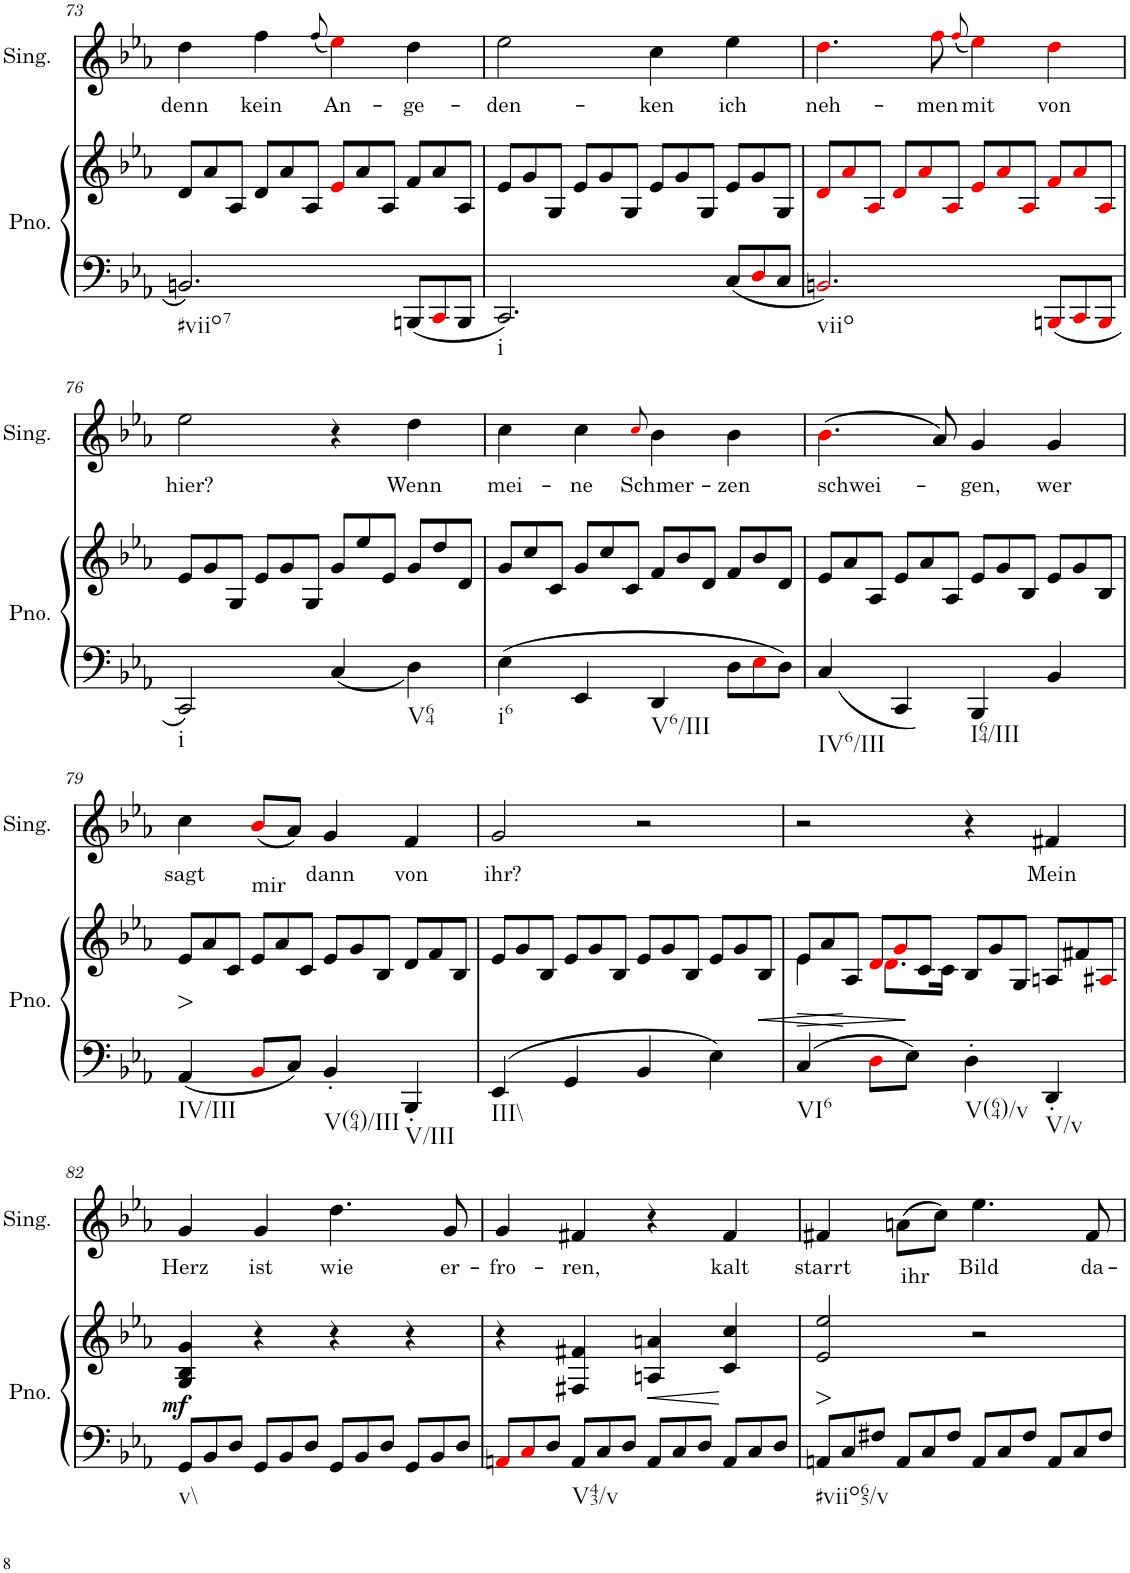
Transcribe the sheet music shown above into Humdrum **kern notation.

**kern	**kern	**dynam	**kern	**text
*part2	*part2	*part2	*part1	*part1
*staff3	*staff2	*staff2/3	*staff1	*staff1
*I"Pianoforte	*	*	*I"Singstimme	*
*I'Pno.	*	*	*I'Sing.	*
!!LO:PB:g=z
*clefF4	*clefG2	*	*clefG2	*
*k[b-e-a-]	*k[b-e-a-]	*	*k[b-e-a-]	*
*M4/4	*M4/4	*	*M4/4	*
*met(c)	*met(c)	*	*met(c)	*
*	*Xtuplet	*	*	*
=73	=73	=73	=73	=73
!LO:TX:b:t=#viio7	!	!	!	!
!	!	!	!	!LO:LY:b
2.BBn/	12d/L	.	4dd\	denn
.	12a-/	.	.	.
.	12A-/J	.	.	.
!	!	!	!	!LO:LY:b
.	12d/L	.	4ff\	kein
.	12a-/	.	.	.
.	12A-/J	.	.	.
.	.	.	(8qff/	.
!	!	!	!	!LO:LY:b
.	12e-i/L	.	4ee-i\)	An-
.	12a-/	.	.	.
.	12A-/J	.	.	.
*Xtuplet	*	*	*	*
!	!	!	!	!LO:LY:b
12BBBn/L	12f/L	.	4dd\	-ge-
12CCi/	12a-/	.	.	.
12BBB/J	12A-/J	.	.	.
=74	=74	=74	=74	=74
!LO:TX:b:t=i	!	!	!	!
!	!	!	!	!LO:LY:b
2.CC/	12e-/L	.	2ee-\	-den-
.	12g/	.	.	.
.	12G/J	.	.	.
.	12e-/L	.	.	.
.	12g/	.	.	.
.	12G/J	.	.	.
!	!	!	!	!LO:LY:b
.	12e-/L	.	4cc\	-ken
.	12g/	.	.	.
.	12G/J	.	.	.
!	!	!	!	!LO:LY:b
12C/L	12e-/L	.	4ee-\	ich
12Di/	12g/	.	.	.
12C/J	12G/J	.	.	.
=75	=75	=75	=75	=75
!LO:TX:b:t=viio	!	!	!	!
!	!	!	!	!LO:LY:b
2.BBni/	12di/L	.	4.ddi\	neh-
.	12a-i/	.	.	.
.	12A-i/J	.	.	.
.	12di/L	.	.	.
.	12a-i/	.	.	.
!	!	!	!	!LO:LY:b
.	.	.	8ffi\	-men
.	12A-i/J	.	.	.
.	.	.	(8qffi/	.
!	!	!	!	!LO:LY:b
.	12e-i/L	.	4ee-i\)	mit
.	12a-i/	.	.	.
.	12A-i/J	.	.	.
!	!	!	!	!LO:LY:b
12BBBni/L	12fi/L	.	4ddi\	von
12CCi/	12a-i/	.	.	.
12BBBi/J	12A-i/J	.	.	.
!!LO:LB:g=z
=76	=76	=76	=76	=76
!LO:TX:b:t=i	!	!	!	!
!	!	!	!	!LO:LY:b
2CC/	12e-/L	.	2ee-\	hier?
.	12g/	.	.	.
.	12G/J	.	.	.
.	12e-/L	.	.	.
.	12g/	.	.	.
.	12G/J	.	.	.
4C/	12g/L	.	4r	.
.	12ee-/	.	.	.
.	12e-/J	.	.	.
!LO:TX:b:t=V64	!	!	!	!
!	!	!	!	!LO:LY:b
4D\	12g/L	.	4dd\	Wenn
.	12dd/	.	.	.
.	12d/J	.	.	.
=77	=77	=77	=77	=77
!LO:TX:b:t=i6	!	!	!	!
!	!	!	!	!LO:LY:b
4E-\	12g/L	.	4cc\	mei-
.	12cc/	.	.	.
.	12c/J	.	.	.
!	!	!	!	!LO:LY:b
4EE-/	12g/L	.	4cc\	-ne
.	12cc/	.	.	.
.	12c/J	.	.	.
.	.	.	8qcci/	.
!LO:TX:b:t=V6/III	!	!	!	!
!	!	!	!	!LO:LY:b
4DD/	12f/L	.	4b-\	Schmer-
.	12b-/	.	.	.
.	12d/J	.	.	.
!	!	!	!	!LO:LY:b
12D\L	12f/L	.	4b-\	-zen
12E-i\	12b-/	.	.	.
12D\J	12d/J	.	.	.
=78	=78	=78	=78	=78
!LO:TX:b:t=IV6/III	!	!	!	!
!	!	!	!	!LO:LY:b
4C/	12e-/L	.	(4.b-i\	schwei-
.	12a-/	.	.	.
.	12A-/J	.	.	.
4CC/	12e-/L	.	.	.
.	12a-/	.	.	.
.	.	.	8a-/)	.
.	12A-/J	.	.	.
!LO:TX:b:t=I64/III	!	!	!	!
!	!	!	!	!LO:LY:b
4BBB-/	12e-/L	.	4g/	-gen,
.	12g/	.	.	.
.	12B-/J	.	.	.
!	!	!	!	!LO:LY:b
4BB-/	12e-/L	.	4g/	wer
.	12g/	.	.	.
.	12B-/J	.	.	.
!!LO:LB:g=z
=79	=79	=79	=79	=79
!LO:TX:b:t=IV/III	!	!	!	!
!	!	!LO:HP:b	!	!LO:LY:b
4AA-/	12e-/L	>	4cc\	sagt
.	12a-/	]	.	.
.	12c/J	.	.	.
!	!	!	!	!LO:LY:b
8BB-i/L	12e-/L	.	(8b-i/L	mir
.	12a-/	.	.	.
8C/J	.	.	8a-/J)	.
.	12c/J	.	.	.
!LO:TX:b:t=V(64)/III	!	!	!	!
!	!	!	!	!LO:LY:b
4BB-'</	12e-/L	.	4g/	dann
.	12g/	.	.	.
.	12B-/J	.	.	.
!LO:TX:b:t=V/III	!	!	!	!
!	!	!	!	!LO:LY:b
4BBB-'</	12d/L	.	4f/	von
.	12f/	.	.	.
.	12B-/J	.	.	.
=80	=80	=80	=80	=80
!LO:TX:b:t=III\\	!	!	!	!
!	!	!	!	!LO:LY:b
4EE-/	12e-/L	.	2g/	ihr?
.	12g/	.	.	.
.	12B-/J	.	.	.
4GG/	12e-/L	.	.	.
.	12g/	.	.	.
.	12B-/J	.	.	.
4BB-/	12e-/L	.	2r	.
.	12g/	.	.	.
.	12B-/J	.	.	.
4E-\	12e-/L	.	.	.
.	12g/	.	.	.
!	!	!LO:HP:b	!	!
.	12B-/J	<	.	.
.	.	[	.	.
=81	=81	=81	=81	=81
!LO:TX:b:t=VI6	!	!	!	!
!	!	!LO:HP:b	!	!
*	*^	*	*	*
4C/	12e-/L	4e-\	>	2r	.
.	12a-/	.	]	.	.
.	12A-/J	.	.	.	.
8Di\L	12di/L	8.di\L	.	.	.
.	12gi/	.	.	.	.
8E-\J	.	.	.	.	.
.	12c/J	.	.	.	.
.	.	16c\Jk	.	.	.
!LO:TX:b:t=V(64)/v	!	!	!	!	!
4D'>\	12B-/L	2ryy	.	4r	.
.	12g/	.	.	.	.
.	12G/J	.	.	.	.
!LO:TX:b:t=V/v	!	!	!	!	!
!	!	!	!	!	!LO:LY:b
4DD'</	12An/L	.	.	4f#X/	Mein
.	12f#X/	.	.	.	.
.	12A#Xi/J	.	.	.	.
*	*v	*v	*	*	*
!!LO:LB:g=z
=82	=82	=82	=82	=82
!LO:TX:b:t=v\\	!	!	!	!
!	!	!LO:DY:a=2	!	!LO:LY:b
12GG/L	4G/ 4B-/ 4g/	mf	4g/	Herz
12BB-/	.	.	.	.
12D/J	.	.	.	.
!	!	!	!	!LO:LY:b
12GG/L	4r	.	4g/	ist
12BB-/	.	.	.	.
12D/J	.	.	.	.
!	!	!	!	!LO:LY:b
12GG/L	4r	.	4.dd\	wie
12BB-/	.	.	.	.
12D/J	.	.	.	.
12GG/L	4r	.	.	.
12BB-/	.	.	.	.
!	!	!	!	!LO:LY:b
.	.	.	8g/	er-
12D/J	.	.	.	.
=83	=83	=83	=83	=83
!	!	!	!	!LO:LY:b
12AAni/L	4r	.	4g/	-fro-
12Ci/	.	.	.	.
12D/J	.	.	.	.
!LO:TX:b:t=V43/v	!	!	!	!
!	!	!	!	!LO:LY:b
12AA/L	4F#X/ 4f#X/	.	4f#X/	-ren,
12C/	.	.	.	.
12D/J	.	.	.	.
!	!	!LO:HP:b	!	!
12AA/L	4An/ 4an/	<	4r	.
12C/	.	.	.	.
12D/J	.	.	.	.
!	!	!	!	!LO:LY:b
12AA/L	4c/ 4cc/	.	4f#/	kalt
12C/	.	.	.	.
12D/J	.	.	.	.
.	.	[	.	.
=84	=84	=84	=84	=84
!LO:TX:b:t=#viio65/v	!	!	!	!
!	!	!LO:HP:b	!	!LO:LY:b
12AAn/L	2e-/ 2ee-/	>	4f#X/	starrt
12C/	.	.	.	.
12F#X/J	.	.	.	.
!	!	!	!	!LO:LY:b
12AA/L	.	.	(8an\L	ihr
12C/	.	.	.	.
.	.	.	8cc\J)	.
12F#/J	.	.	.	.
!	!	!	!	!LO:LY:b
12AA/L	2r	.	4.ee-\	Bild
12C/	.	.	.	.
12F#/J	.	.	.	.
12AA/L	.	.	.	.
12C/	.	.	.	.
!	!	!	!	!LO:LY:b
.	.	.	8f#/	da-
12F#/J	.	.	.	.
.	.	]	.	.
=	=	=	=	=
*-	*-	*-	*-	*-
